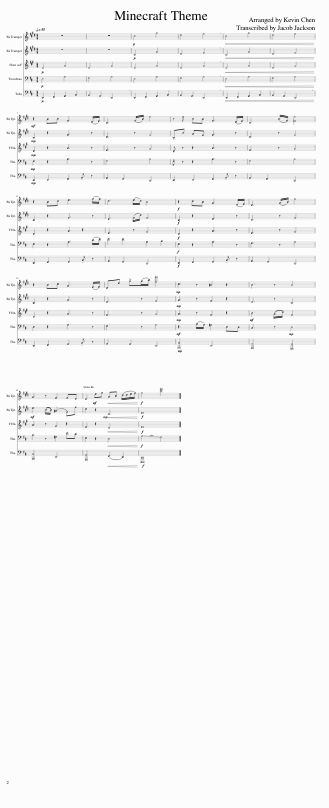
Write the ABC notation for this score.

X:1
%%score 1 2 3 4 5
L:1/8
Q:1/4=55
M:4/4
I:linebreak $
K:D
V:1 treble transpose=-2
V:2 treble transpose=-2
V:3 treble transpose=-7
V:4 bass
V:5 bass
V:1
[K:E] z8 | z8 |!p! c4 g4 | d4 !breath!f4 |!<(! c4 g4 | %5
 d4 f4!<)! |$!mf! z2 Bc G3 (E/F/) | D3 (G/B/) f4 | z e cB G3 (E/F/) | D3 (B/G/) [Ff]4 |$ %10
 z2 Bc e3 (g/f/) | d3 (e/d/) B4 |!f! z2 cB G3 (E/F/) | D3 (G/B/) f4 |$ z2 Bc G3 (E/F/) | %15
 Dd !>!g(g/b/) [ff']4 |!mp! c3 z ^A2 z2 | B3 z A4 |$ G3 z F2 FE | D2!mf![Q:1/4=50] eg[Q:1/4=45]!<(! AB[Q:1/4=40] (c/d/e/f/)!<)! | %20
!f![Q:1/4=30] g4 [be']4 |] %21
V:2
[K:E] z8 | z8 |!p! C4 G4 | D4 !breath!F4 |!<(! C4 G4 | %5
 D4 F4!<)! |$!mp! C2 z2 G3 z | D3 z F4 | !tenuto!Cc AF G3 z | D3 z F4 |$ %10
 C2 z2 G3 z | E3 (G/d/) F4 |!f! C2 z2 E3 z | D3 z F4 |$ C2 z2 G3 z | %15
 D3 z F4 |!mp! G3 z F2 z2 | D3 z C4 |$!mf! e3 (((c/B/))) (^A2 F)f | d2 z2!mp!!<(! C4!<)! | %20
!f! E8 |] %21
V:3
[K:A]!p! D4 A4 | E4 G4 | D4 A4 | E4 !breath!G4 |!<(! D4 A4 | %5
 E4 G4!<)! |$!mp! D2 z2 A3 z | E3 z G4 | !tenuto!D z z2 A3 z | E3 z G4 |$ %10
 D2 z2 A2 z2 | E3 z G4 |!f! D2 z2 A3 z | E3 z G4 |$ D2 z2 A3 z | %15
 F3 z G4 |!mp! A3 z F2 z2 |!mf! B3 ((A/c/)) F4 |$ A3 z F2 z2 | E2 z2!<(! D4!<)! | %20
!f! E8 |] %21
V:4
!p! E,4 A,4 | F,4 A,4 | E,4 A,4 | F,4 !breath!A,4 |!<(! E,4 A,4 | %5
 F,4 A,4!<)! |$!mp! E,2 z2 A,3 z | F,4 A,4 | !tenuto!E, z z2 A,3 z | F,4 A,4 |$ %10
 E,2 z2 A,3 (D/E/) | F2 E2 A,2 B,2 |!f! E,2 z2 A,3 z | F,3 z A,4 |$ E,2 z2 A,3 z | %15
 F,3 z A,4 |!mf! z3 (B,/A,/) ^G,2 E,D, | C,3 z!mp! D,4 |$ B,3 z ^G,2 ED | E,2 z2!<(! D,4!<)! | %20
!f! !-(!A,4 !-)!F,4 |] %21
V:5
!p! E,,2 F,,2 G,,2 B,,2 | A,,2 G,,2 !breath!D,,4 | E,,2 F,,2 G,,2 B,,2 | A,,2 G,,2 !breath!D,,4 |!<(! E,,2 F,,2 G,,2 B,,2 | %5
 A,,2 G,,2 !breath!D,,4!<)! |$!mp! E,,2 F,,2 G,,2 !tenuto!B,, z | A,,2 G,,2 D,,4 | E,,2 F,,2 G,,2 !tenuto!B,, z | A,,2 G,,2 D,,4 |$ %10
 E,,2 F,,2 G,,2 !tenuto!B,, z | A,,2 G,,2 D,,4 |!f! E,,2 F,,2 G,,2 !tenuto!B,, z | A,,2 G,,2 D,,4 |$ E,,2 F,,2 G,,2 !tenuto!B,, z | %15
 A,,2 G,,2 D,,4 |!mp! [B,,,B,,]4 E,,4 | [A,,,A,,]4 [G,,,G,,]4 |$ [B,,,B,,]4 E,,4 | [A,,,A,,]4!<(! (F,,2 E,,2)!<)! | %20
!f! [D,,,D,,]8 |] %21
